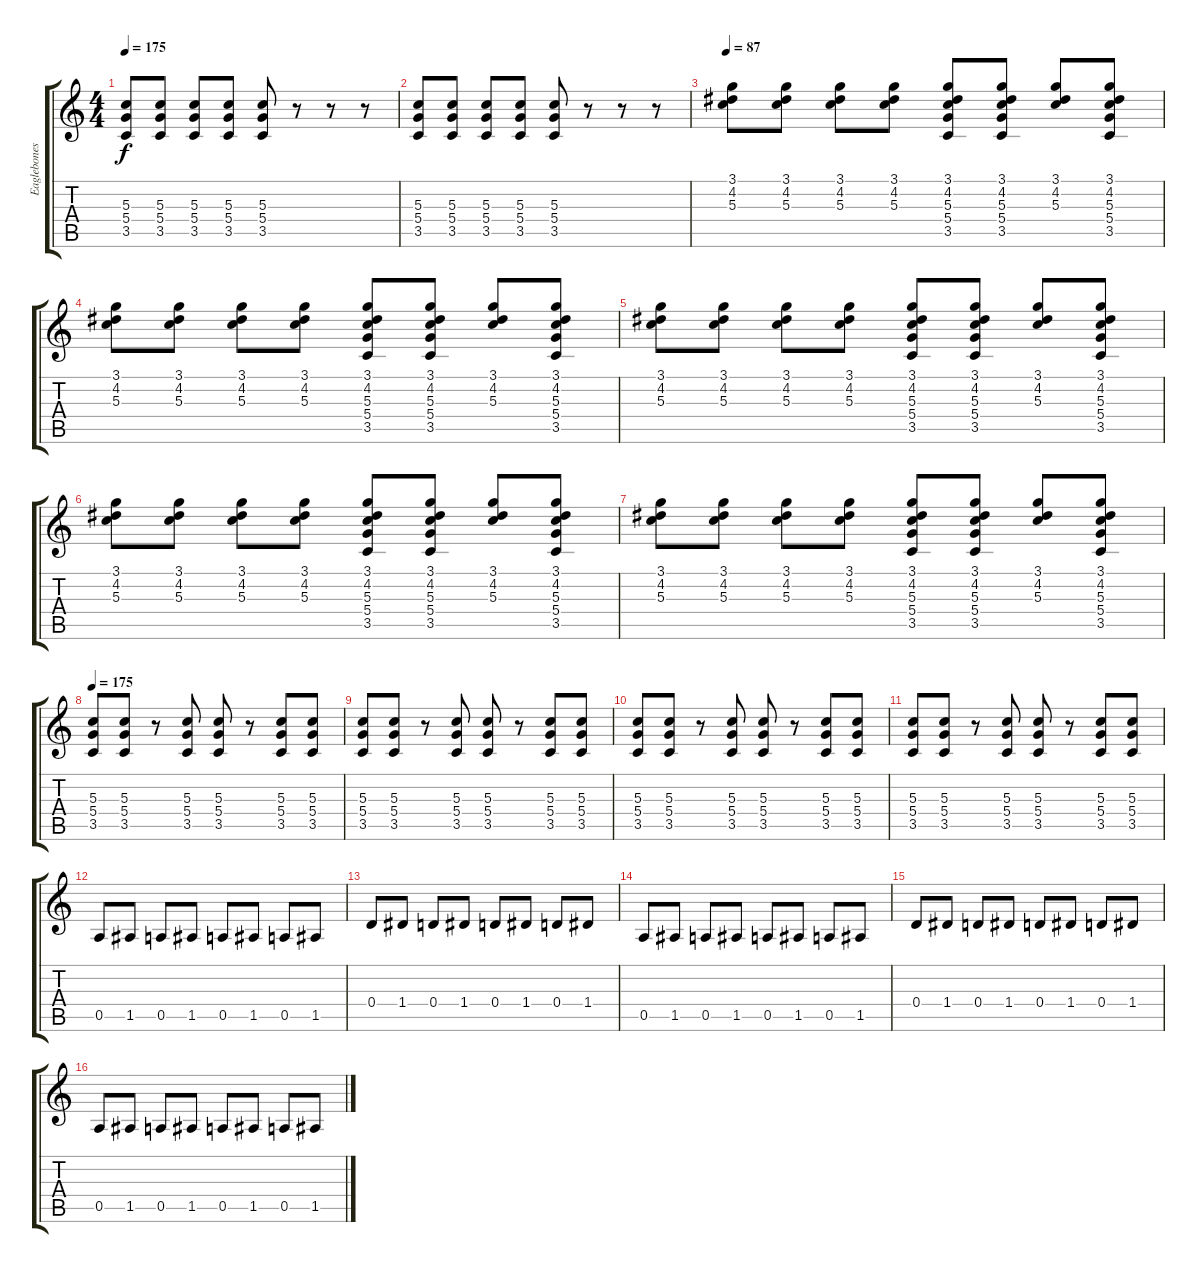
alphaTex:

\track ("Eaglebones Falconhawk" "Eaglebones") {instrument overdrivenguitar}
\staff {score tabs}
\tuning (E4 B3 G3 D3 A2 E2) {hide}
\ts (4 4)
\tempo 175
\clef g2
\ks c
(5.3 5.4 3.5).8{dy f} (5.3 5.4 3.5).8 (5.3 5.4 3.5).8 (5.3 5.4 3.5).8 (5.3 5.4 3.5).8 r.8 r.8 r.8 |
(5.3 5.4 3.5).8 (5.3 5.4 3.5).8 (5.3 5.4 3.5).8 (5.3 5.4 3.5).8 (5.3 5.4 3.5).8 r.8 r.8 r.8 |
\tempo 87
(3.1 4.2 5.3).8 (3.1 4.2 5.3).8 (3.1 4.2 5.3).8 (3.1 4.2 5.3).8 (3.1 4.2 5.3 5.4 3.5).8 (3.1 4.2 5.3 5.4 3.5).8 (3.1 4.2 5.3).8 (3.1 4.2 5.3 5.4 3.5).8 |
(3.1 4.2 5.3).8 (3.1 4.2 5.3).8 (3.1 4.2 5.3).8 (3.1 4.2 5.3).8 (3.1 4.2 5.3 5.4 3.5).8 (3.1 4.2 5.3 5.4 3.5).8 (3.1 4.2 5.3).8 (3.1 4.2 5.3 5.4 3.5).8 |
(3.1 4.2 5.3).8 (3.1 4.2 5.3).8 (3.1 4.2 5.3).8 (3.1 4.2 5.3).8 (3.1 4.2 5.3 5.4 3.5).8 (3.1 4.2 5.3 5.4 3.5).8 (3.1 4.2 5.3).8 (3.1 4.2 5.3 5.4 3.5).8 |
(3.1 4.2 5.3).8 (3.1 4.2 5.3).8 (3.1 4.2 5.3).8 (3.1 4.2 5.3).8 (3.1 4.2 5.3 5.4 3.5).8 (3.1 4.2 5.3 5.4 3.5).8 (3.1 4.2 5.3).8 (3.1 4.2 5.3 5.4 3.5).8 |
(3.1 4.2 5.3).8 (3.1 4.2 5.3).8 (3.1 4.2 5.3).8 (3.1 4.2 5.3).8 (3.1 4.2 5.3 5.4 3.5).8 (3.1 4.2 5.3 5.4 3.5).8 (3.1 4.2 5.3).8 (3.1 4.2 5.3 5.4 3.5).8 |
\tempo 175
(5.3 5.4 3.5).8 (5.3 5.4 3.5).8 r.8 (5.3 5.4 3.5).8 (5.3 5.4 3.5).8 r.8 (5.3 5.4 3.5).8 (5.3 5.4 3.5).8 |
(5.3 5.4 3.5).8 (5.3 5.4 3.5).8 r.8 (5.3 5.4 3.5).8 (5.3 5.4 3.5).8 r.8 (5.3 5.4 3.5).8 (5.3 5.4 3.5).8 |
(5.3 5.4 3.5).8 (5.3 5.4 3.5).8 r.8 (5.3 5.4 3.5).8 (5.3 5.4 3.5).8 r.8 (5.3 5.4 3.5).8 (5.3 5.4 3.5).8 |
(5.3 5.4 3.5).8 (5.3 5.4 3.5).8 r.8 (5.3 5.4 3.5).8 (5.3 5.4 3.5).8 r.8 (5.3 5.4 3.5).8 (5.3 5.4 3.5).8 |
0.5.8 1.5.8 0.5.8 1.5.8 0.5.8 1.5.8 0.5.8 1.5.8 |
0.4.8 1.4.8 0.4.8 1.4.8 0.4.8 1.4.8 0.4.8 1.4.8 |
0.5.8 1.5.8 0.5.8 1.5.8 0.5.8 1.5.8 0.5.8 1.5.8 |
0.4.8 1.4.8 0.4.8 1.4.8 0.4.8 1.4.8 0.4.8 1.4.8 |
0.5.8 1.5.8 0.5.8 1.5.8 0.5.8 1.5.8 0.5.8 1.5.8
